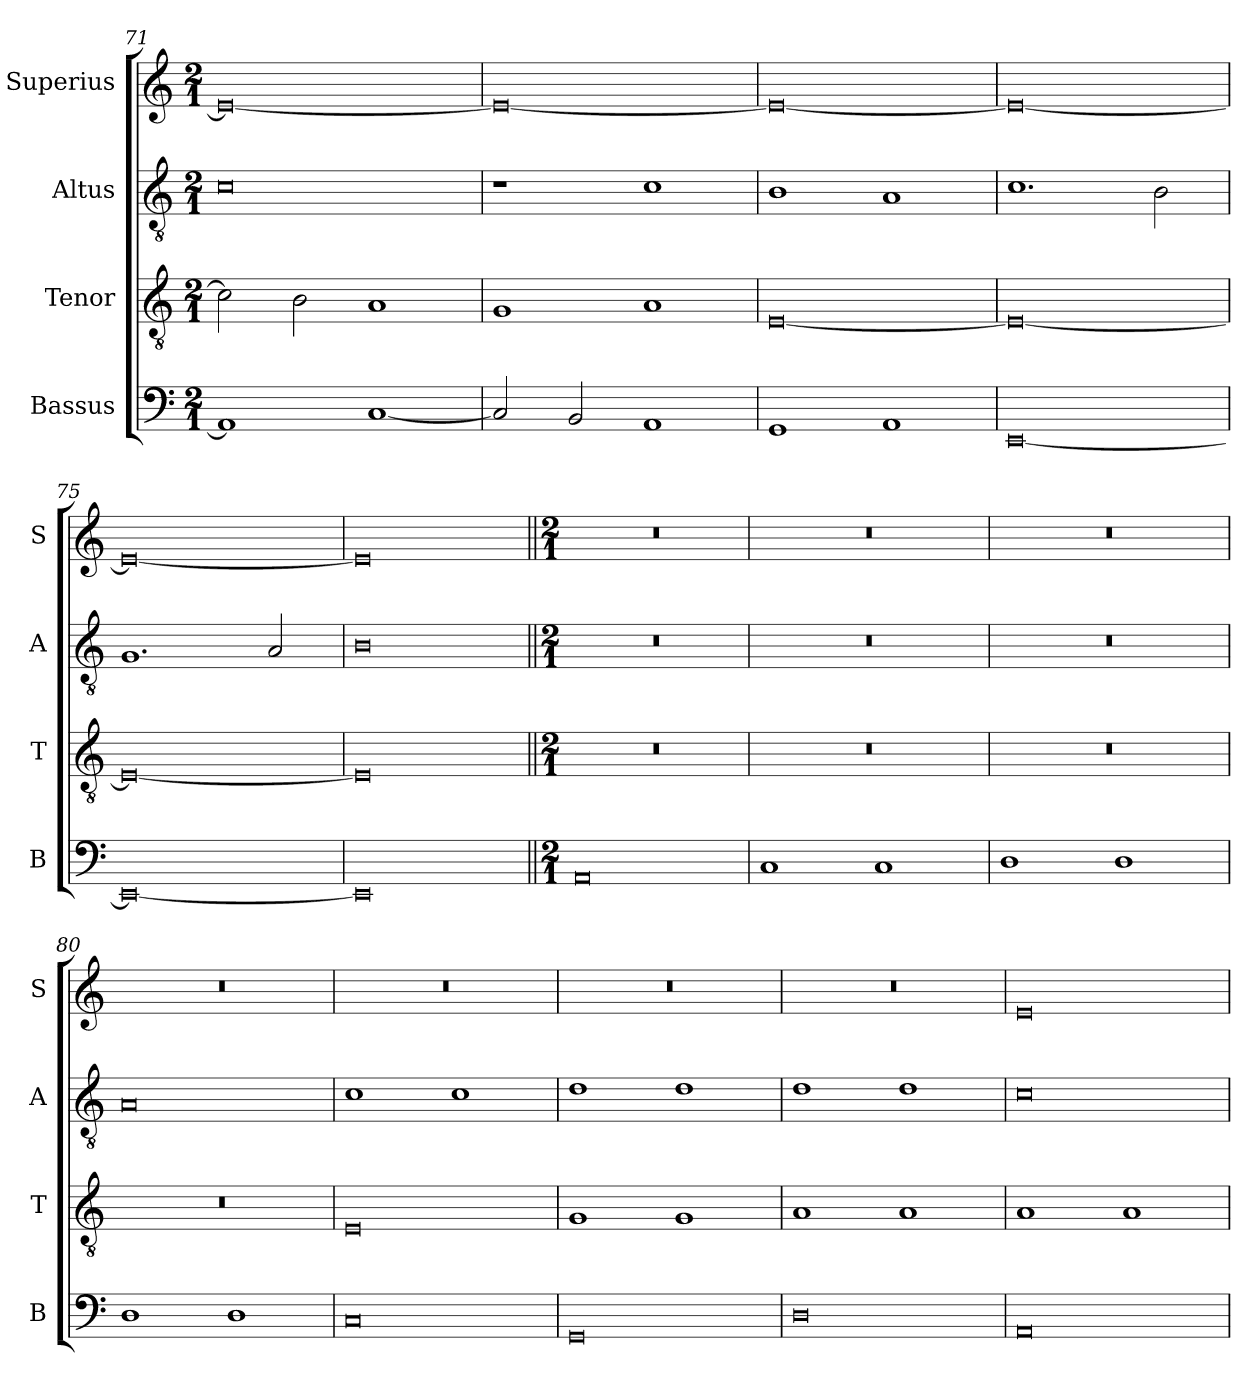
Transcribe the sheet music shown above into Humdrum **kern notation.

**kern	**kern	**kern	**kern
*part4	*part3	*part2	*part1
*staff4	*staff3	*staff2	*staff1
*I"Bassus	*I"Tenor	*I"Altus	*I"Superius
*I'B	*I'T	*I'A	*I'S
*clefF4	*clefGv2	*clefGv2	*clefG2
*k[]	*k[]	*k[]	*k[]
*M2/1	*M2/1	*M2/1	*M2/1
=71	=71	=71	=71
1AA]	2c\]	0c	0e_
.	2B\	.	.
[1C	1A	.	.
=72	=72	=72	=72
2C/]	1G	1r	0e_
2BB/	.	.	.
1AA	1A	1c	.
=73	=73	=73	=73
1GG	[0E	1B	0e_
1AA	.	1A	.
=74	=74	=74	=74
[0EE	0E_	1.c	0e_
.	.	2B\	.
=75	=75	=75	=75
0EE_	0E_	1.G	0e_
.	.	2A/	.
=76	=76	=76	=76
0EE]	0E]	0B	0e]
!!LO:LB:g=z
=77||	=77||	=77||	=77||
*M2/1	*M2/1	*M2/1	*M2/1
0AA	0r	0r	0r
=78	=78	=78	=78
1C	0r	0r	0r
1C	.	.	.
=79	=79	=79	=79
1D	0r	0r	0r
1D	.	.	.
=80	=80	=80	=80
1D	0r	0A	0r
1D	.	.	.
=81	=81	=81	=81
0C	0E	1c	0r
.	.	1c	.
=82	=82	=82	=82
0GG	1G	1d	0r
.	1G	1d	.
=83	=83	=83	=83
0D	1A	1d	0r
.	1A	1d	.
=84	=84	=84	=84
0AA	1A	0c	0e
.	1A	.	.
=	=	=	=
*-	*-	*-	*-
